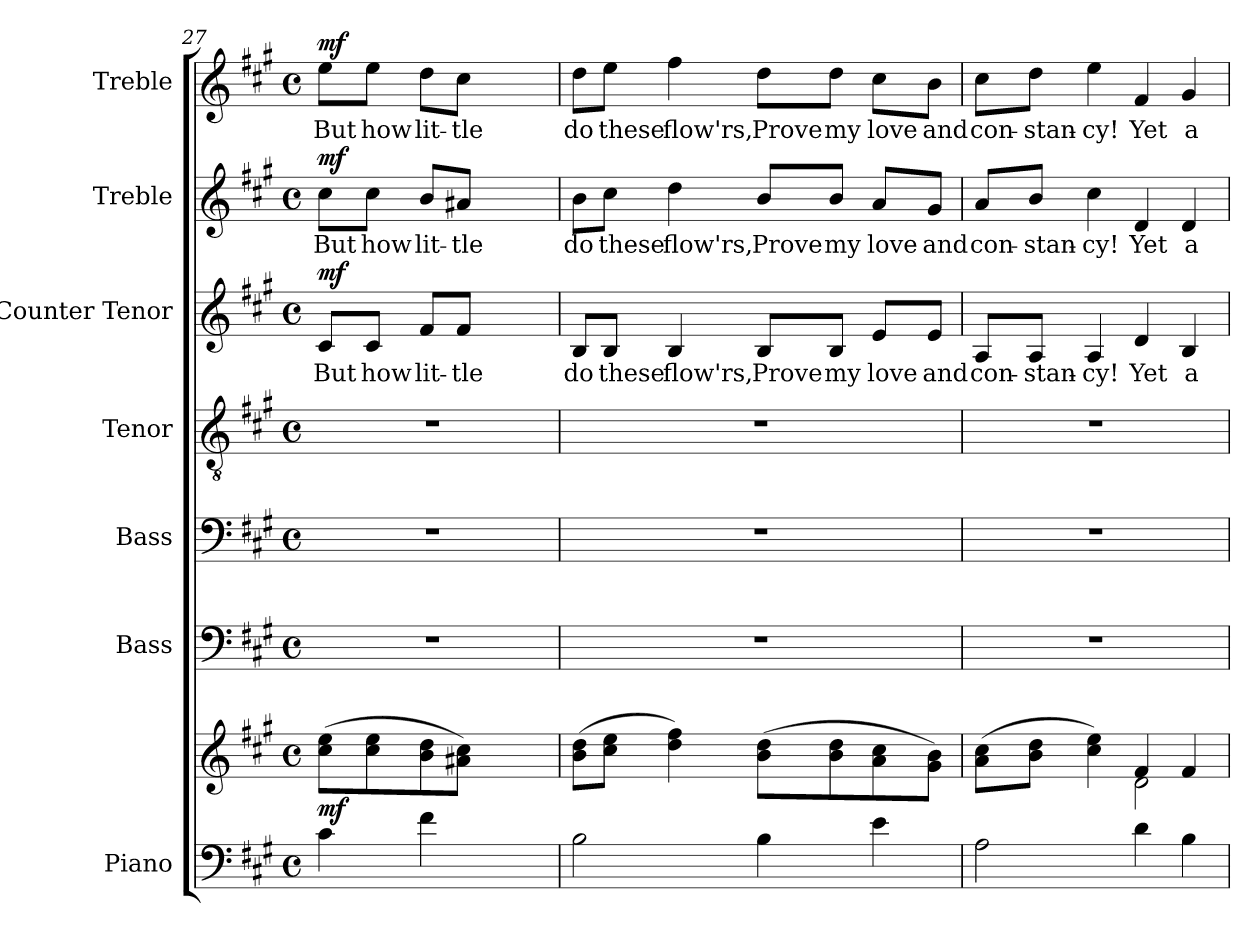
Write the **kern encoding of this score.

**kern	**kern	**dynam	**kern	**kern	**kern	**kern	**text	**dynam	**kern	**text	**dynam	**kern	**text	**dynam
*part7	*part7	*part7	*part6	*part5	*part4	*part3	*part3	*part3	*part2	*part2	*part2	*part1	*part1	*part1
*staff8	*staff7	*staff7/8	*staff6	*staff5	*staff4	*staff3	*staff3	*staff3	*staff2	*staff2	*staff2	*staff1	*staff1	*staff1
*I"Piano	*	*	*I"Bass	*I"Bass	*I"Tenor	*I"Counter Tenor	*	*	*I"Treble	*	*	*I"Treble	*	*
*I'Pno.	*	*	*I'B.	*I'B.	*I'T.	*	*	*	*	*	*	*	*	*
*clefF4	*clefG2	*	*clefF4	*clefF4	*clefGv2	*clefG2	*	*	*clefG2	*	*	*clefG2	*	*
*	*	*	*	*	*ITrd7c12	*	*	*	*	*	*	*	*	*
*k[f#c#g#]	*k[f#c#g#]	*	*k[f#c#g#]	*k[f#c#g#]	*k[f#c#g#]	*k[f#c#g#]	*	*	*k[f#c#g#]	*	*	*k[f#c#g#]	*	*
*A:	*A:	*	*A:	*A:	*A:	*A:	*	*	*A:	*	*	*A:	*	*
*M4/4	*M4/4	*	*M4/4	*M4/4	*M4/4	*M4/4	*	*	*M4/4	*	*	*M4/4	*	*
*met(c)	*met(c)	*	*met(c)	*met(c)	*met(c)	*met(c)	*	*	*met(c)	*	*	*met(c)	*	*
=27	=27	=27	=27	=27	=27	=27	=27	=27	=27	=27	=27	=27	=27	=27
!	!	!	!LO:N:vis=1	!LO:N:vis=1	!LO:N:vis=1	!	!	!	!	!	!	!	!	!
!	!	!	!	!	!	!	!LO:LY:b:color=#000000	!	!	!	!	!	!	!
!	!	!	!	!	!	!	!	!	!	!LO:LY:b:color=#000000	!	!	!	!
!	!	!	!	!	!	!	!	!	!	!	!	!	!LO:LY:b:color=#000000	!
4c#i\	(8cc#i\ 8eeiL	mf	1r	1r	1r	8c#i/L	But	mf	8cc#i\L	But	mf	8eei\L	But	mf
!	!	!	!	!	!	!	!LO:LY:b:color=#000000	!	!	!	!	!	!	!
!	!	!	!	!	!	!	!	!	!	!LO:LY:b:color=#000000	!	!	!	!
!	!	!	!	!	!	!	!	!	!	!	!	!	!LO:LY:b:color=#000000	!
.	8cc#i\ 8eei	.	.	.	.	8c#i/J	how	.	8cc#i\J	how	.	8eei\J	how	.
!	!	!	!	!	!	!	!LO:LY:b:color=#000000	!	!	!	!	!	!	!
!	!	!	!	!	!	!	!	!	!	!LO:LY:b:color=#000000	!	!	!	!
!	!	!	!	!	!	!	!	!	!	!	!	!	!LO:LY:b:color=#000000	!
4f#i\	8bi\ 8ddi	.	.	.	.	8f#i/L	lit-	.	8bi/L	lit-	.	8ddi\L	lit-	.
!	!	!	!	!	!	!	!LO:LY:b:color=#000000	!	!	!	!	!	!	!
!	!	!	!	!	!	!	!	!	!	!LO:LY:b:color=#000000	!	!	!	!
!	!	!	!	!	!	!	!	!	!	!	!	!	!LO:LY:b:color=#000000	!
.	8a#Xi\ 8cc#iJ)	.	.	.	.	8f#i/J	-tle	.	8a#Xi/J	-tle	.	8cc#i\J	-tle	.
2ryy	2ryy	.	.	.	.	2ryy	.	.	2ryy	.	.	2ryy	.	.
!!LO:PB:g=z
=28	=28	=28	=28	=28	=28	=28	=28	=28	=28	=28	=28	=28	=28	=28
!	!	!	!	!	!	!	!LO:LY:b:color=#000000	!	!	!	!	!	!	!
!	!	!	!	!	!	!	!	!	!	!LO:LY:b:color=#000000	!	!	!	!
!	!	!	!	!	!	!	!	!	!	!	!	!	!LO:LY:b:color=#000000	!
2Bi\	(8bi\ 8ddiL	.	1r	1r	1r	8Bi/L	do	.	8bi\L	do	.	8ddi\L	do	.
!	!	!	!	!	!	!	!LO:LY:b:color=#000000	!	!	!	!	!	!	!
!	!	!	!	!	!	!	!	!	!	!LO:LY:b:color=#000000	!	!	!	!
!	!	!	!	!	!	!	!	!	!	!	!	!	!LO:LY:b:color=#000000	!
.	8cc#i\ 8eeiJ	.	.	.	.	8Bi/J	these	.	8cc#i\J	these	.	8eei\J	these	.
!	!	!	!	!	!	!	!LO:LY:b:color=#000000	!	!	!	!	!	!	!
!	!	!	!	!	!	!	!	!	!	!LO:LY:b:color=#000000	!	!	!	!
!	!	!	!	!	!	!	!	!	!	!	!	!	!LO:LY:b:color=#000000	!
.	4ddi\ 4ff#i)	.	.	.	.	4Bi/	flow'rs,	.	4ddi\	flow'rs,	.	4ff#i\	flow'rs,	.
!	!	!	!	!	!	!	!LO:LY:b:color=#000000	!	!	!	!	!	!	!
!	!	!	!	!	!	!	!	!	!	!LO:LY:b:color=#000000	!	!	!	!
!	!	!	!	!	!	!	!	!	!	!	!	!	!LO:LY:b:color=#000000	!
4Bi\	(8bi\ 8ddiL	.	.	.	.	8Bi/L	Prove	.	8bi/L	Prove	.	8ddi\L	Prove	.
!	!	!	!	!	!	!	!LO:LY:b:color=#000000	!	!	!	!	!	!	!
!	!	!	!	!	!	!	!	!	!	!LO:LY:b:color=#000000	!	!	!	!
!	!	!	!	!	!	!	!	!	!	!	!	!	!LO:LY:b:color=#000000	!
.	8bi\ 8ddi	.	.	.	.	8Bi/J	my	.	8bi/J	my	.	8ddi\J	my	.
!	!	!	!	!	!	!	!LO:LY:b:color=#000000	!	!	!	!	!	!	!
!	!	!	!	!	!	!	!	!	!	!LO:LY:b:color=#000000	!	!	!	!
!	!	!	!	!	!	!	!	!	!	!	!	!	!LO:LY:b:color=#000000	!
4ei\	8ai\ 8cc#i	.	.	.	.	8ei/L	love	.	8ai/L	love	.	8cc#i\L	love	.
!	!	!	!	!	!	!	!LO:LY:b:color=#000000	!	!	!	!	!	!	!
!	!	!	!	!	!	!	!	!	!	!LO:LY:b:color=#000000	!	!	!	!
!	!	!	!	!	!	!	!	!	!	!	!	!	!LO:LY:b:color=#000000	!
.	8g#i\ 8biJ)	.	.	.	.	8ei/J	and	.	8g#i/J	and	.	8bi\J	and	.
=29	=29	=29	=29	=29	=29	=29	=29	=29	=29	=29	=29	=29	=29	=29
*	*^	*	*	*	*	*	*	*	*	*	*	*	*	*
!	!	!	!	!	!	!	!	!LO:LY:b:color=#000000	!	!	!	!	!	!	!
!	!	!	!	!	!	!	!	!	!	!	!LO:LY:b:color=#000000	!	!	!	!
!	!	!	!	!	!	!	!	!	!	!	!	!	!	!LO:LY:b:color=#000000	!
2Ai\	(8ai\ 8cc#iL	2ryy	.	1r	1r	1r	8Ai/L	con-	.	8ai/L	con-	.	8cc#i\L	con-	.
!	!	!	!	!	!	!	!	!LO:LY:b:color=#000000	!	!	!	!	!	!	!
!	!	!	!	!	!	!	!	!	!	!	!LO:LY:b:color=#000000	!	!	!	!
!	!	!	!	!	!	!	!	!	!	!	!	!	!	!LO:LY:b:color=#000000	!
.	8bi\ 8ddiJ	.	.	.	.	.	8Ai/J	-stan-	.	8bi/J	-stan-	.	8ddi\J	-stan-	.
!	!	!	!	!	!	!	!	!LO:LY:b:color=#000000	!	!	!	!	!	!	!
!	!	!	!	!	!	!	!	!	!	!	!LO:LY:b:color=#000000	!	!	!	!
!	!	!	!	!	!	!	!	!	!	!	!	!	!	!LO:LY:b:color=#000000	!
.	4cc#i\ 4eei)	.	.	.	.	.	4Ai/	-cy!	.	4cc#i\	-cy!	.	4eei\	-cy!	.
!	!	!	!	!	!	!	!	!LO:LY:b:color=#000000	!	!	!	!	!	!	!
!	!	!	!	!	!	!	!	!	!	!	!LO:LY:b:color=#000000	!	!	!	!
!	!	!	!	!	!	!	!	!	!	!	!	!	!	!LO:LY:b:color=#000000	!
4di\	4f#i/	2di\	.	.	.	.	4di/	Yet	.	4di/	Yet	.	4f#i/	Yet	.
!	!	!	!	!	!	!	!	!LO:LY:b:color=#000000	!	!	!	!	!	!	!
!	!	!	!	!	!	!	!	!	!	!	!LO:LY:b:color=#000000	!	!	!	!
!	!	!	!	!	!	!	!	!	!	!	!	!	!	!LO:LY:b:color=#000000	!
4Bi\	4f#i/	.	.	.	.	.	4Bi/	a	.	4di/	a	.	4g#i/	a	.
*	*v	*v	*	*	*	*	*	*	*	*	*	*	*	*	*
=	=	=	=	=	=	=	=	=	=	=	=	=	=	=
*-	*-	*-	*-	*-	*-	*-	*-	*-	*-	*-	*-	*-	*-	*-
